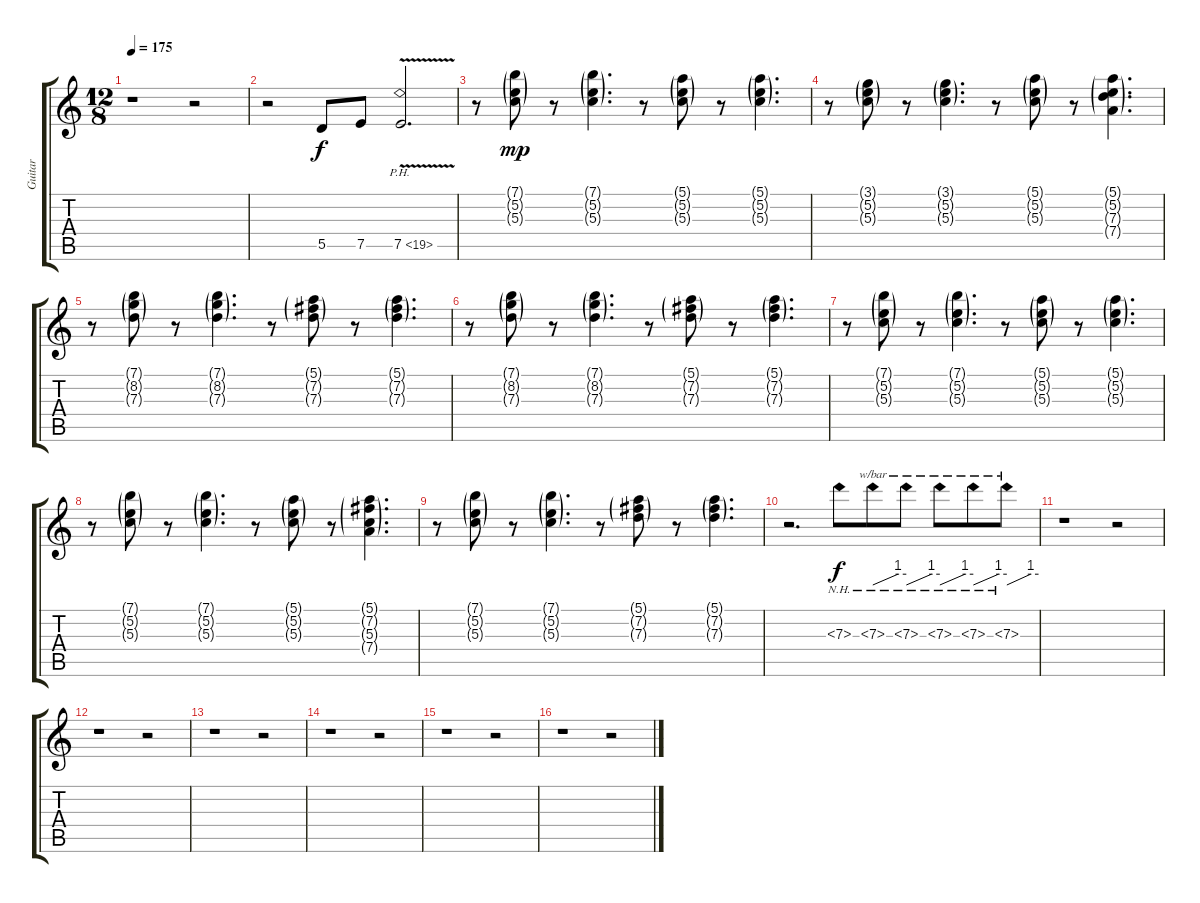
\track ("Guitar" "Guitar") {instrument overdrivenguitar}
\staff {score tabs}
\tuning (E4 B3 G3 D3 A2 E2) {hide}
\ts (12 8)
\tempo 175
\clef g2
\ks c
r.1{dy f} r.2 |
r.2 5.5.8 7.5.8 7.5{ph 12 v}.2{d} |
r.8 (7.1{g} 5.2{g} 5.3{g}).8{dy mp} r.8 (7.1{g} 5.2{g} 5.3{g}).4{d} r.8 (5.1{g} 5.2{g} 5.3{g}).8 r.8 (5.1{g} 5.2{g} 5.3{g}).4{d} |
r.8 (3.1{g} 5.2{g} 5.3{g}).8 r.8 (3.1{g} 5.2{g} 5.3{g}).4{d} r.8 (5.1{g} 5.2{g} 5.3{g}).8 r.8 (5.1{g} 5.2{g} 7.3{g} 7.4{g}).4{d} |
r.8 (7.1{g} 8.2{g} 7.3{g}).8 r.8 (7.1{g} 8.2{g} 7.3{g}).4{d} r.8 (5.1{g} 7.2{g} 7.3{g}).8 r.8 (5.1{g} 7.2{g} 7.3{g}).4{d} |
r.8 (7.1{g} 8.2{g} 7.3{g}).8 r.8 (7.1{g} 8.2{g} 7.3{g}).4{d} r.8 (5.1{g} 7.2{g} 7.3{g}).8 r.8 (5.1{g} 7.2{g} 7.3{g}).4{d} |
r.8 (7.1{g} 5.2{g} 5.3{g}).8 r.8 (7.1{g} 5.2{g} 5.3{g}).4{d} r.8 (5.1{g} 5.2{g} 5.3{g}).8 r.8 (5.1{g} 5.2{g} 5.3{g}).4{d} |
r.8 (7.1{g} 5.2{g} 5.3{g}).8 r.8 (7.1{g} 5.2{g} 5.3{g}).4{d} r.8 (5.1{g} 5.2{g} 5.3{g}).8 r.8 (5.1{g} 7.2{g} 5.3{g} 7.4{g}).4{d} |
r.8 (7.1{g} 5.2{g} 5.3{g}).8 r.8 (7.1{g} 5.2{g} 5.3{g}).4{d} r.8 (5.1{g} 7.2{g} 7.3{g}).8 r.8 (5.1{g} 7.2{g} 7.3{g}).4{d} |
r.2{d} 7.3{nh}.8{dy f} 7.3{nh}.8{tbe (custom default 0 0 45 4 60 4)} 7.3{nh}.8{tbe (custom default 0 0 45 4 60 4)} 7.3{nh}.8{tbe (custom default 0 0 45 4 60 4)} 7.3{nh}.8{tbe (custom default 0 0 45 4 60 4)} 7.3{nh}.8{tbe (custom default 0 0 45 4 60 4)} |
r.1 r.2 |
r.1 r.2 |
r.1 r.2 |
r.1 r.2 |
r.1 r.2 |
r.1 r.2
